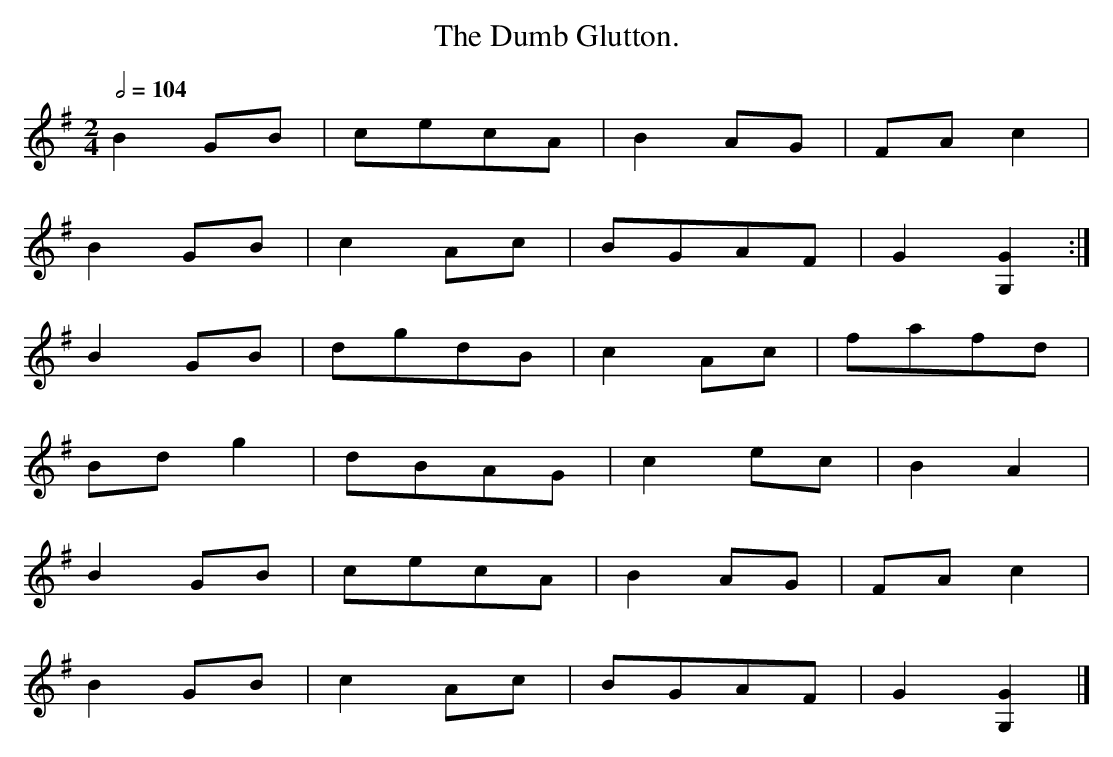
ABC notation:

X:1
T:The Dumb Glutton.
M:2/4
L:1/8
Q:1/2=104
K:G
B2 GB | cecA | B2 AG | FA c2 |
B2 GB | c2 Ac | BGAF | G2 [G2G,2 ]:|
B2 GB | dgdB | c2 Ac | fafd |
Bd g2 | dBAG | c2 ec | B2 A2 |
B2 GB | cecA | B2 AG | FA c2 |
B2 GB | c2 Ac | BGAF | G2 [G2G,2 ]|]
